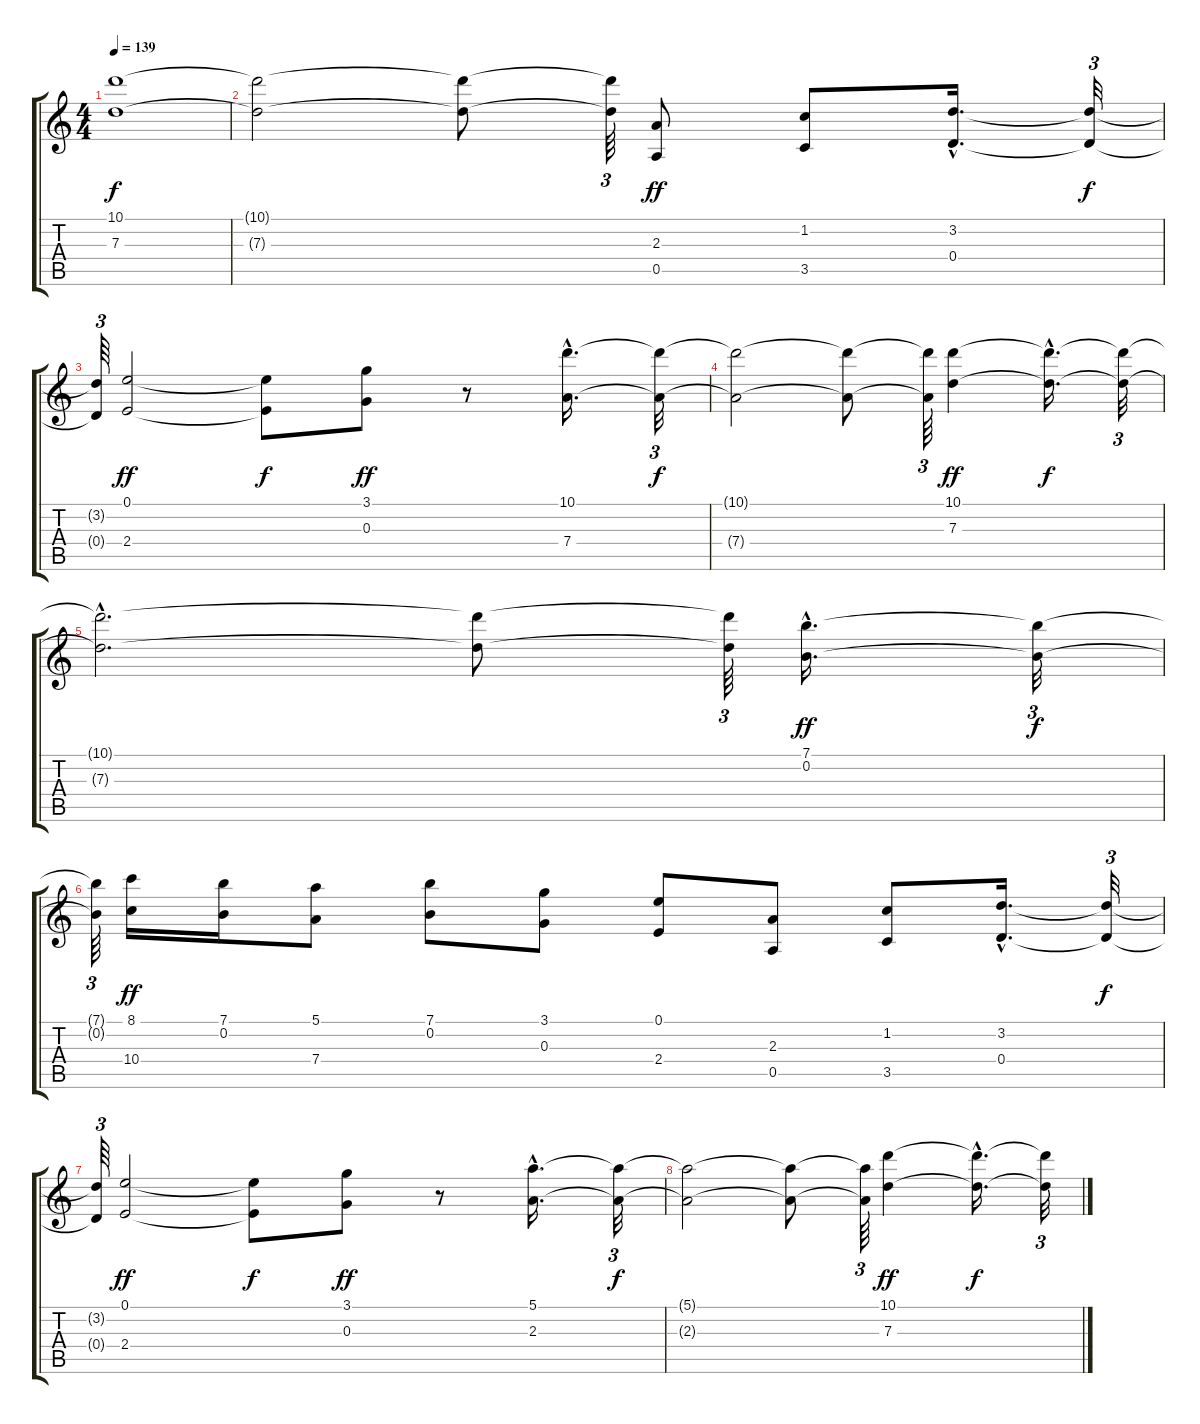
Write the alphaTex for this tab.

\track "" {instrument distortionguitar}
\staff {score tabs}
\tuning (E4 B3 G3 D3 A2 E2) {hide}
\ts (4 4)
\tempo 139
\clef g2
\ks c
(10.1{t} 7.3{t}).1{dy f} |
(10.1{t} 7.3{t}).2 (10.1{t} 7.3{t}).8 (10.1{t} 7.3{t}).64{tu (3 2)} (2.3 0.5).8{dy ff} (1.2 3.5).8 (3.2{hac} 0.4{hac}).16{d} (3.2{t} 0.4{t}).32{tu (3 2) dy f} |
(3.2{t} 0.4{t}).64{tu (3 2)} (0.1 2.4).2{dy ff} (0.1{t} 2.4{t}).8{dy f} (3.1 0.3).8{dy ff} r.8 (10.1{hac} 7.4{hac}).16{d} (10.1{t} 7.4{t}).32{tu (3 2) dy f} |
(10.1{t} 7.4{t}).2 (10.1{t} 7.4{t}).8 (10.1{t} 7.4{t}).64{tu (3 2)} (10.1 7.3).4{dy ff} (10.1{hac t} 7.3{hac t}).16{d dy f} (10.1{t} 7.3{t}).32{tu (3 2)} |
(10.1{hac t} 7.3{hac t}).2{d} (10.1{t} 7.3{t}).8 (10.1{t} 7.3{t}).64{tu (3 2)} (7.1{hac} 0.2{hac}).16{d dy ff} (7.1{t} 0.2{t}).32{tu (3 2) dy f} |
(7.1{t} 0.2{t}).64{tu (3 2)} (8.1 10.4).16{dy ff} (7.1 0.2).16 (5.1 7.4).8 (7.1 0.2).8 (3.1 0.3).8 (0.1 2.4).8 (2.3 0.5).8 (1.2 3.5).8 (3.2{hac} 0.4{hac}).16{d} (3.2{t} 0.4{t}).32{tu (3 2) dy f} |
(3.2{t} 0.4{t}).64{tu (3 2)} (0.1 2.4).2{dy ff} (0.1{t} 2.4{t}).8{dy f} (3.1 0.3).8{dy ff} r.8 (5.1{hac} 2.3{hac}).16{d} (5.1{t} 2.3{t}).32{tu (3 2) dy f} |
(5.1{t} 2.3{t}).2 (5.1{t} 2.3{t}).8 (5.1{t} 2.3{t}).64{tu (3 2)} (10.1 7.3).4{dy ff} (10.1{hac t} 7.3{hac t}).16{d dy f} (10.1{t} 7.3{t}).32{tu (3 2)}
